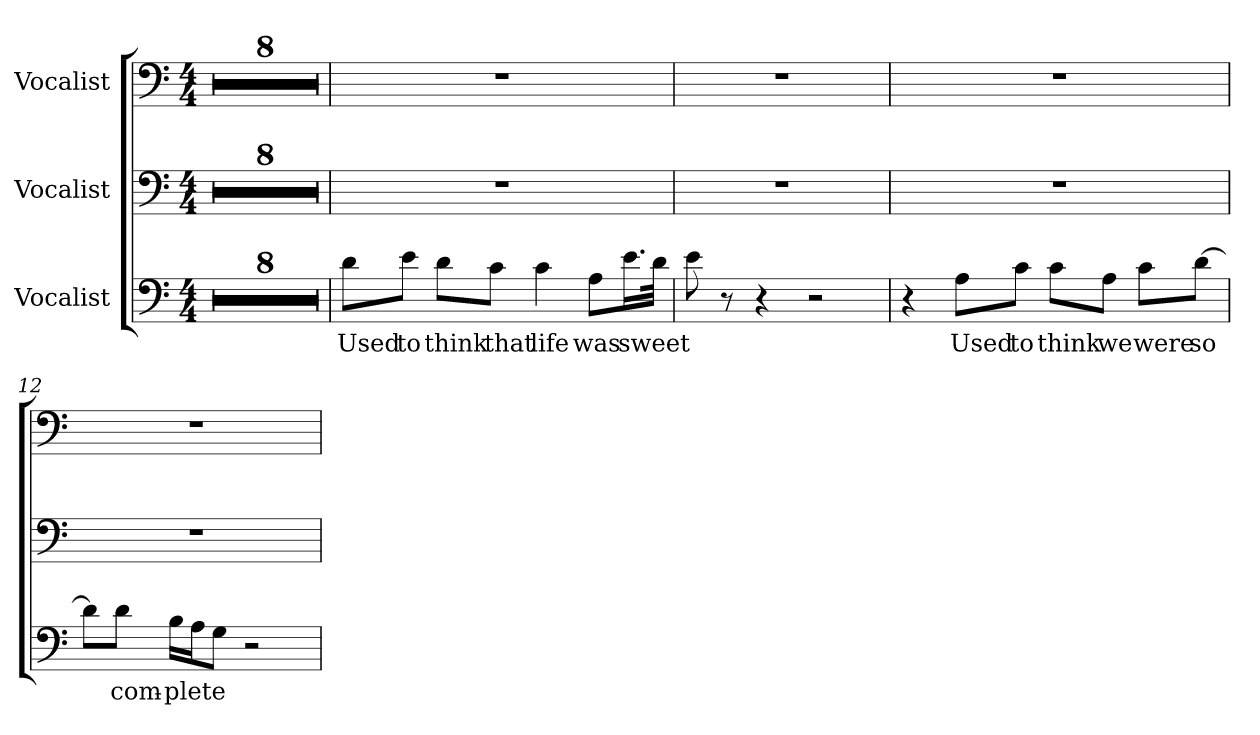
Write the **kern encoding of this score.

**kern	**text	**kern	**kern
*part3	*part3	*part2	*part1
*staff3	*staff3	*staff2	*staff1
*I"Vocalist	*	*I"Vocalist	*I"Vocalist
*clefF4	*	*clefF4	*clefF4
*M4/4	*	*M4/4	*M4/4
=1	=1	=1	=1
*clefF4	*	*clefF4	*clefF4
*M4/4	*	*M4/4	*M4/4
1r	.	1r	1r
=2	=2	=2	=2
1r	.	1r	1r
=3	=3	=3	=3
1r	.	1r	1r
=4	=4	=4	=4
1r	.	1r	1r
=5	=5	=5	=5
1r	.	1r	1r
=6	=6	=6	=6
1r	.	1r	1r
=7	=7	=7	=7
1r	.	1r	1r
=8	=8	=8	=8
1r	.	1r	1r
=9	=9	=9	=9
8d\L	Used	1r	1r
8e\J	to	.	.
8d\L	think	.	.
8c\J	that	.	.
4c	life	.	.
8A\L	was	.	.
16.e\L	sweet	.	.
32d\JJk	_	.	.
=10	=10	=10	=10
8e	_	1r	1r
8r	.	.	.
4r	.	.	.
2r	.	.	.
=11	=11	=11	=11
4r	.	1r	1r
8A\L	Used	.	.
8c\J	to	.	.
8c\L	think	.	.
8A\J	we	.	.
8c\L	were	.	.
[8d\J	so	.	.
=12	=12	=12	=12
8d\L]	_	1r	1r
8d\J	com-	.	.
16B\LL	-plete	.	.
16A\J	_	.	.
8G\J	_	.	.
2r	.	.	.
=	=	=	=
*-	*-	*-	*-
